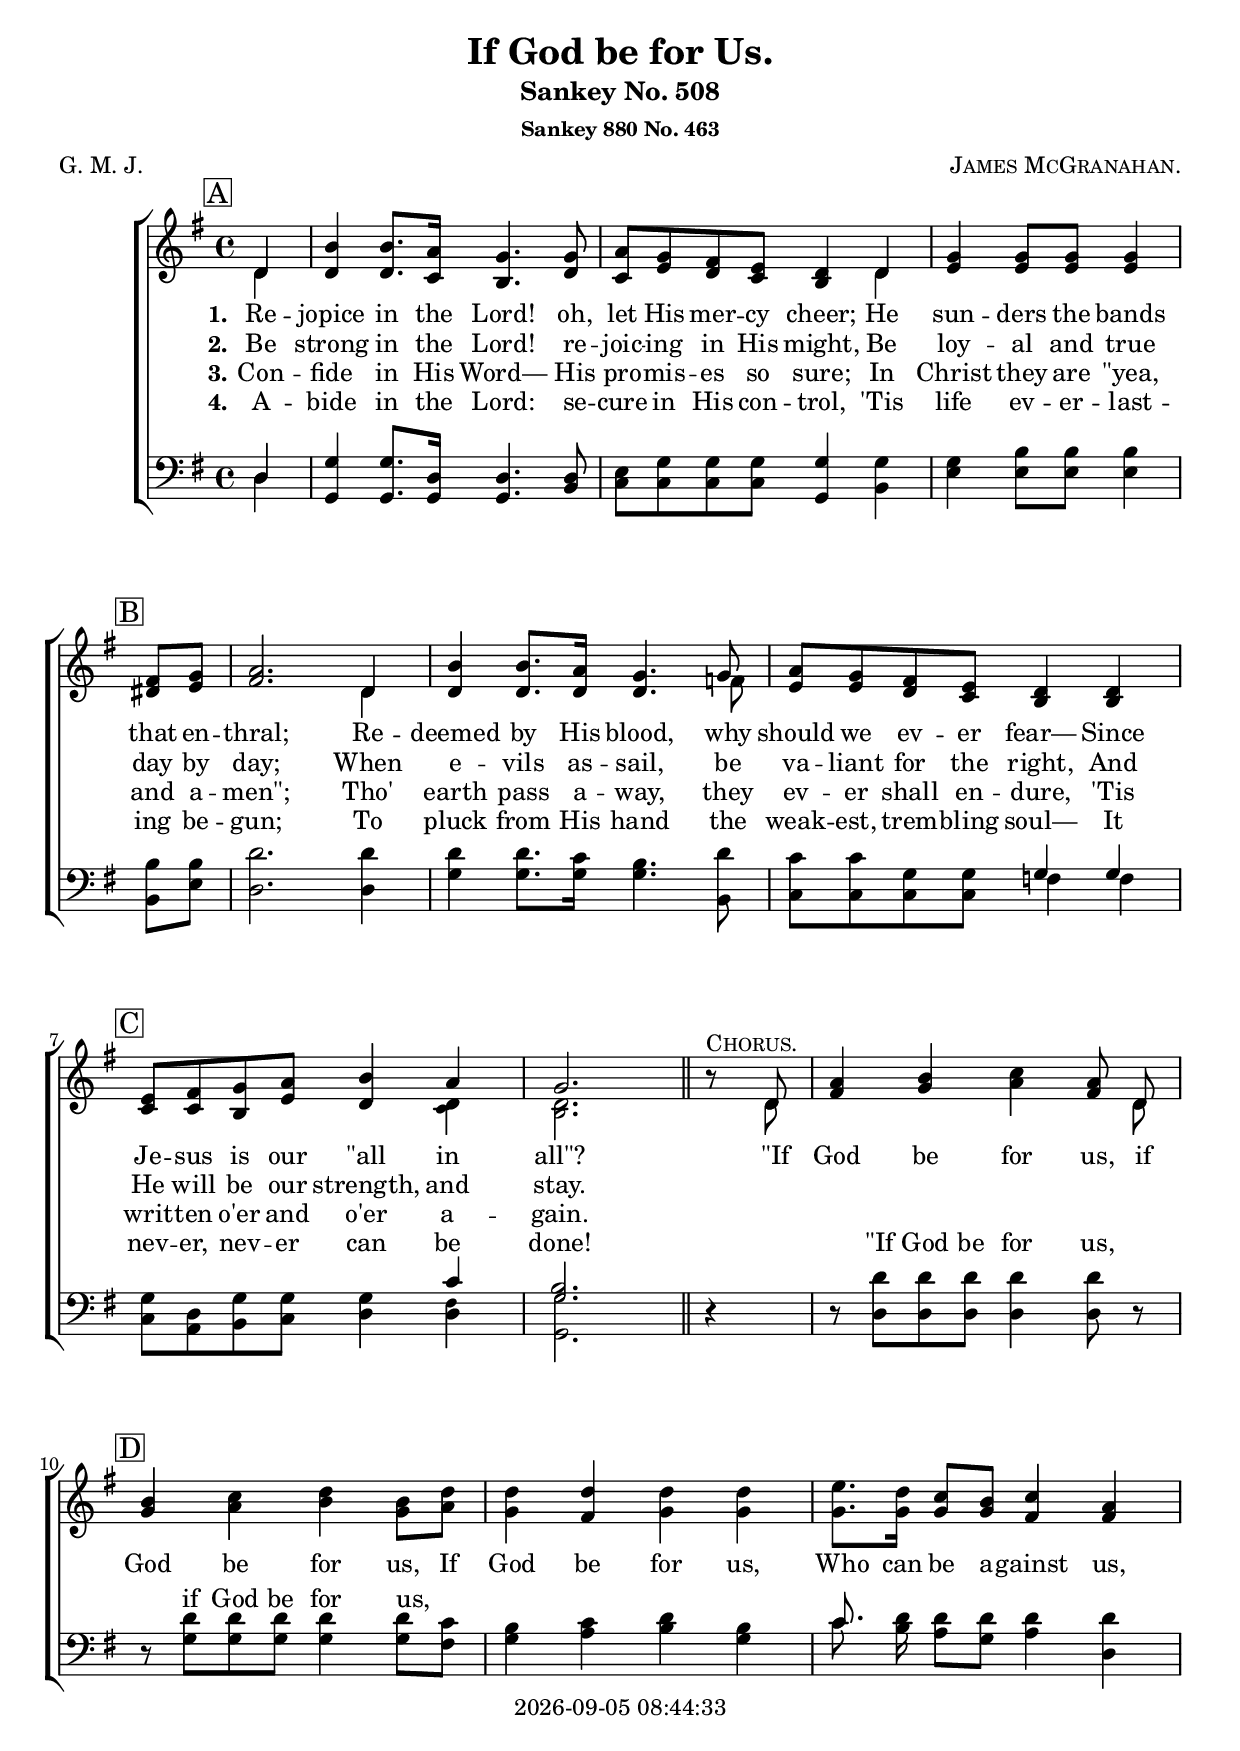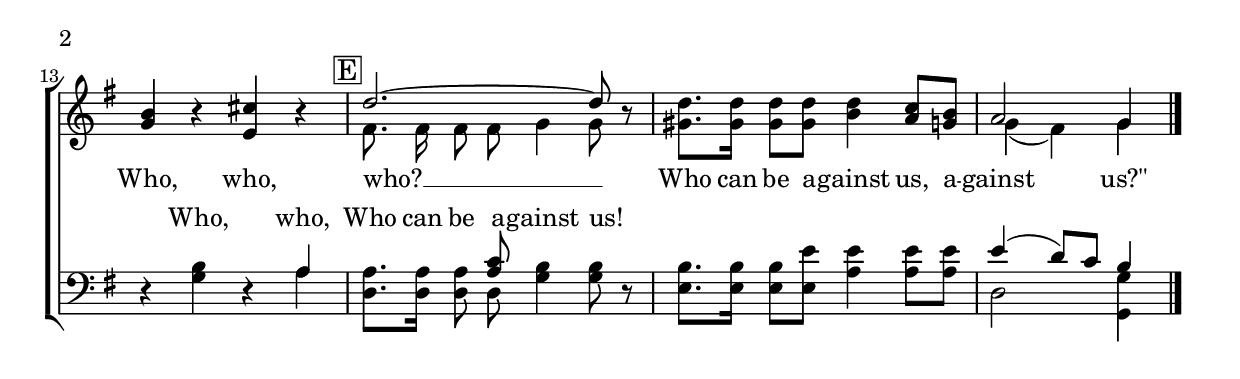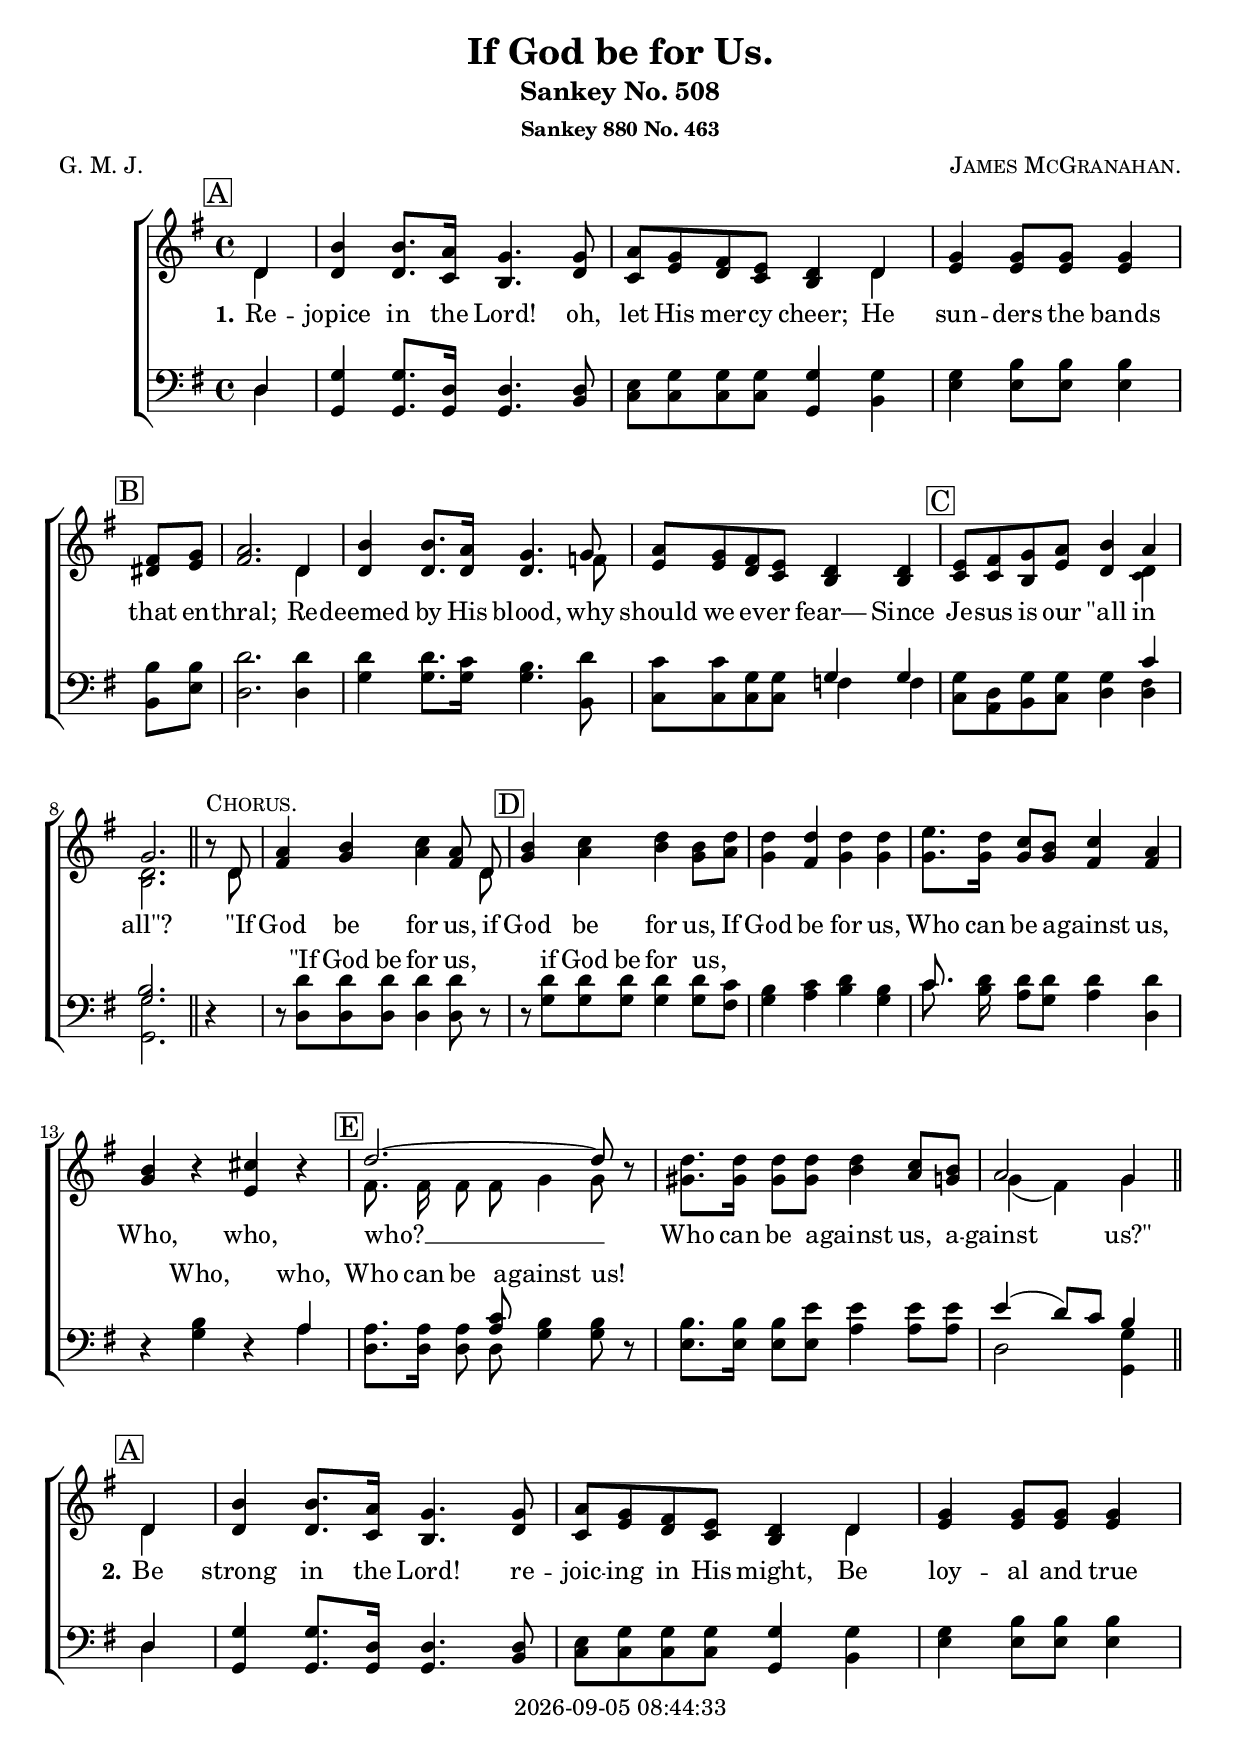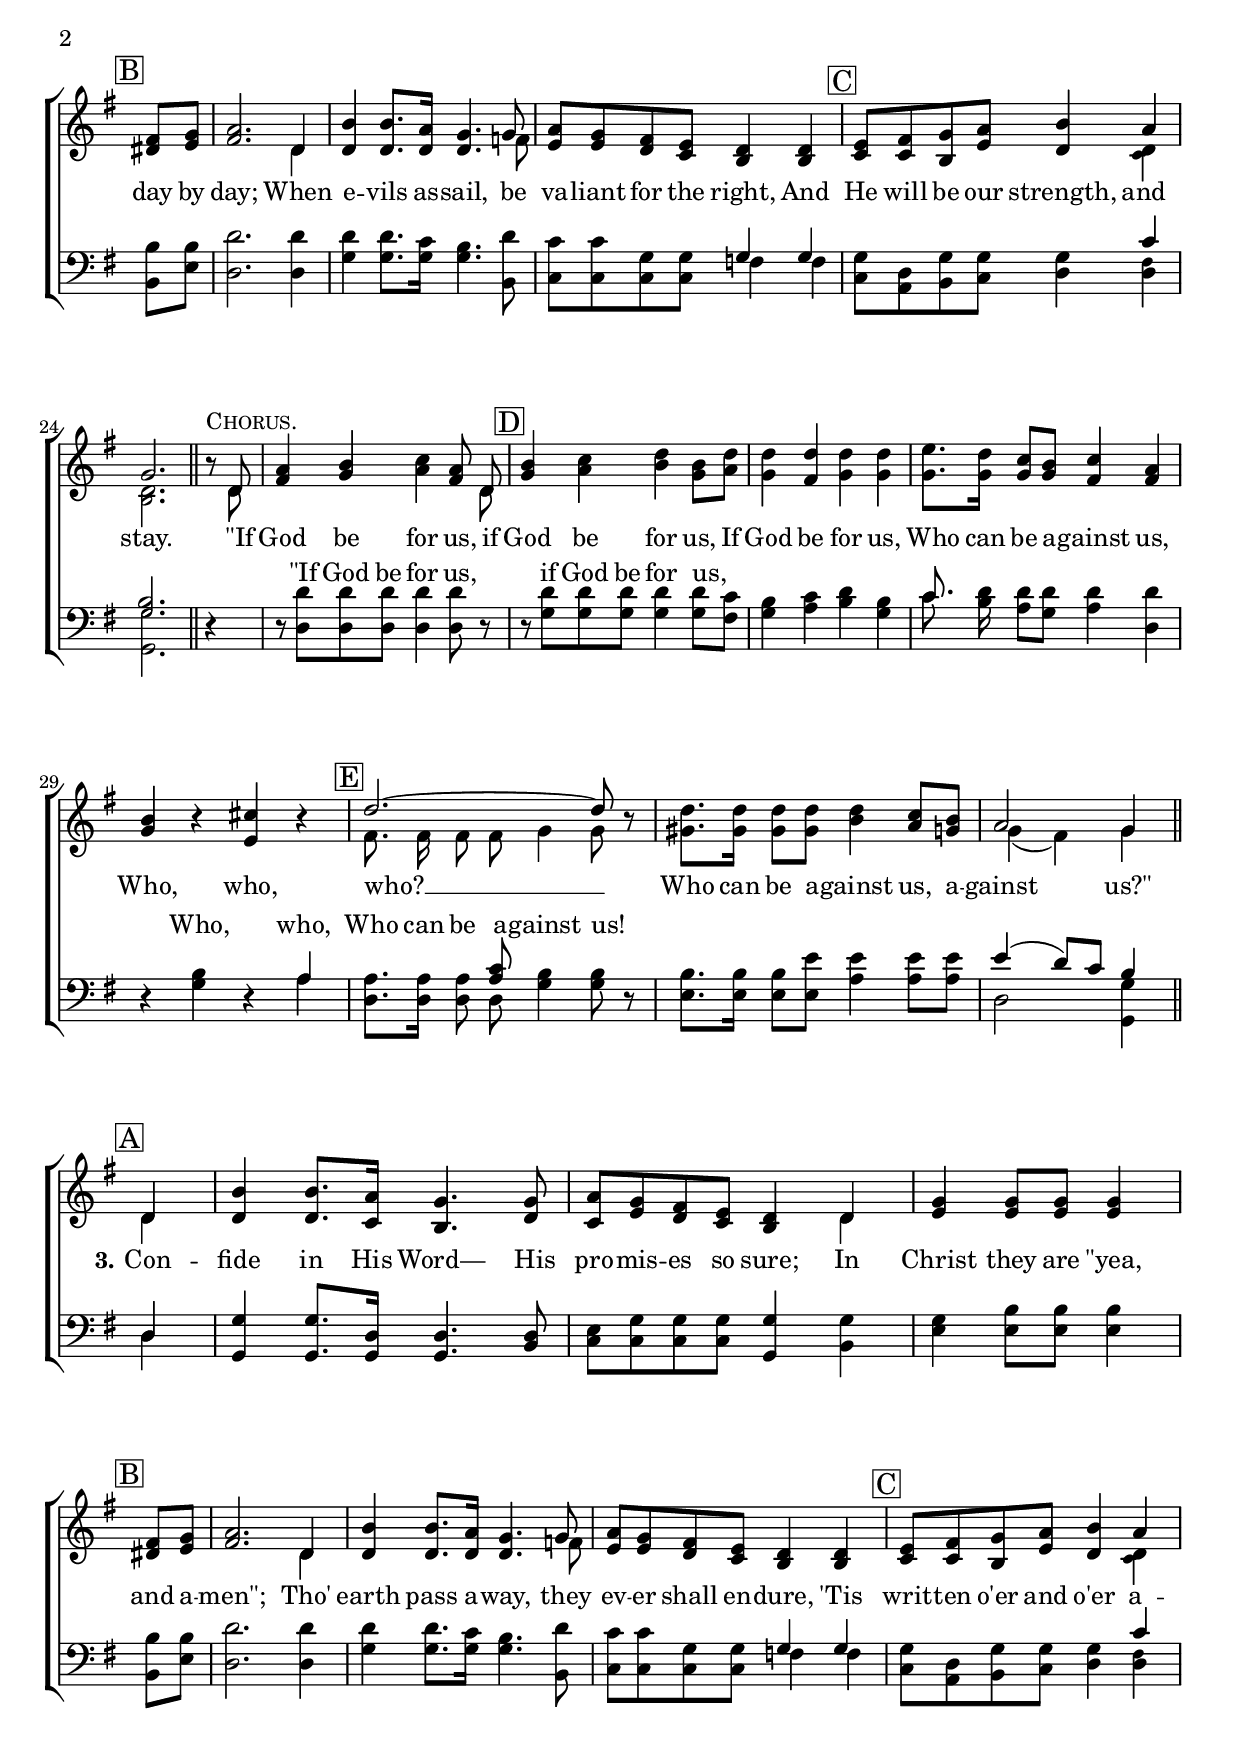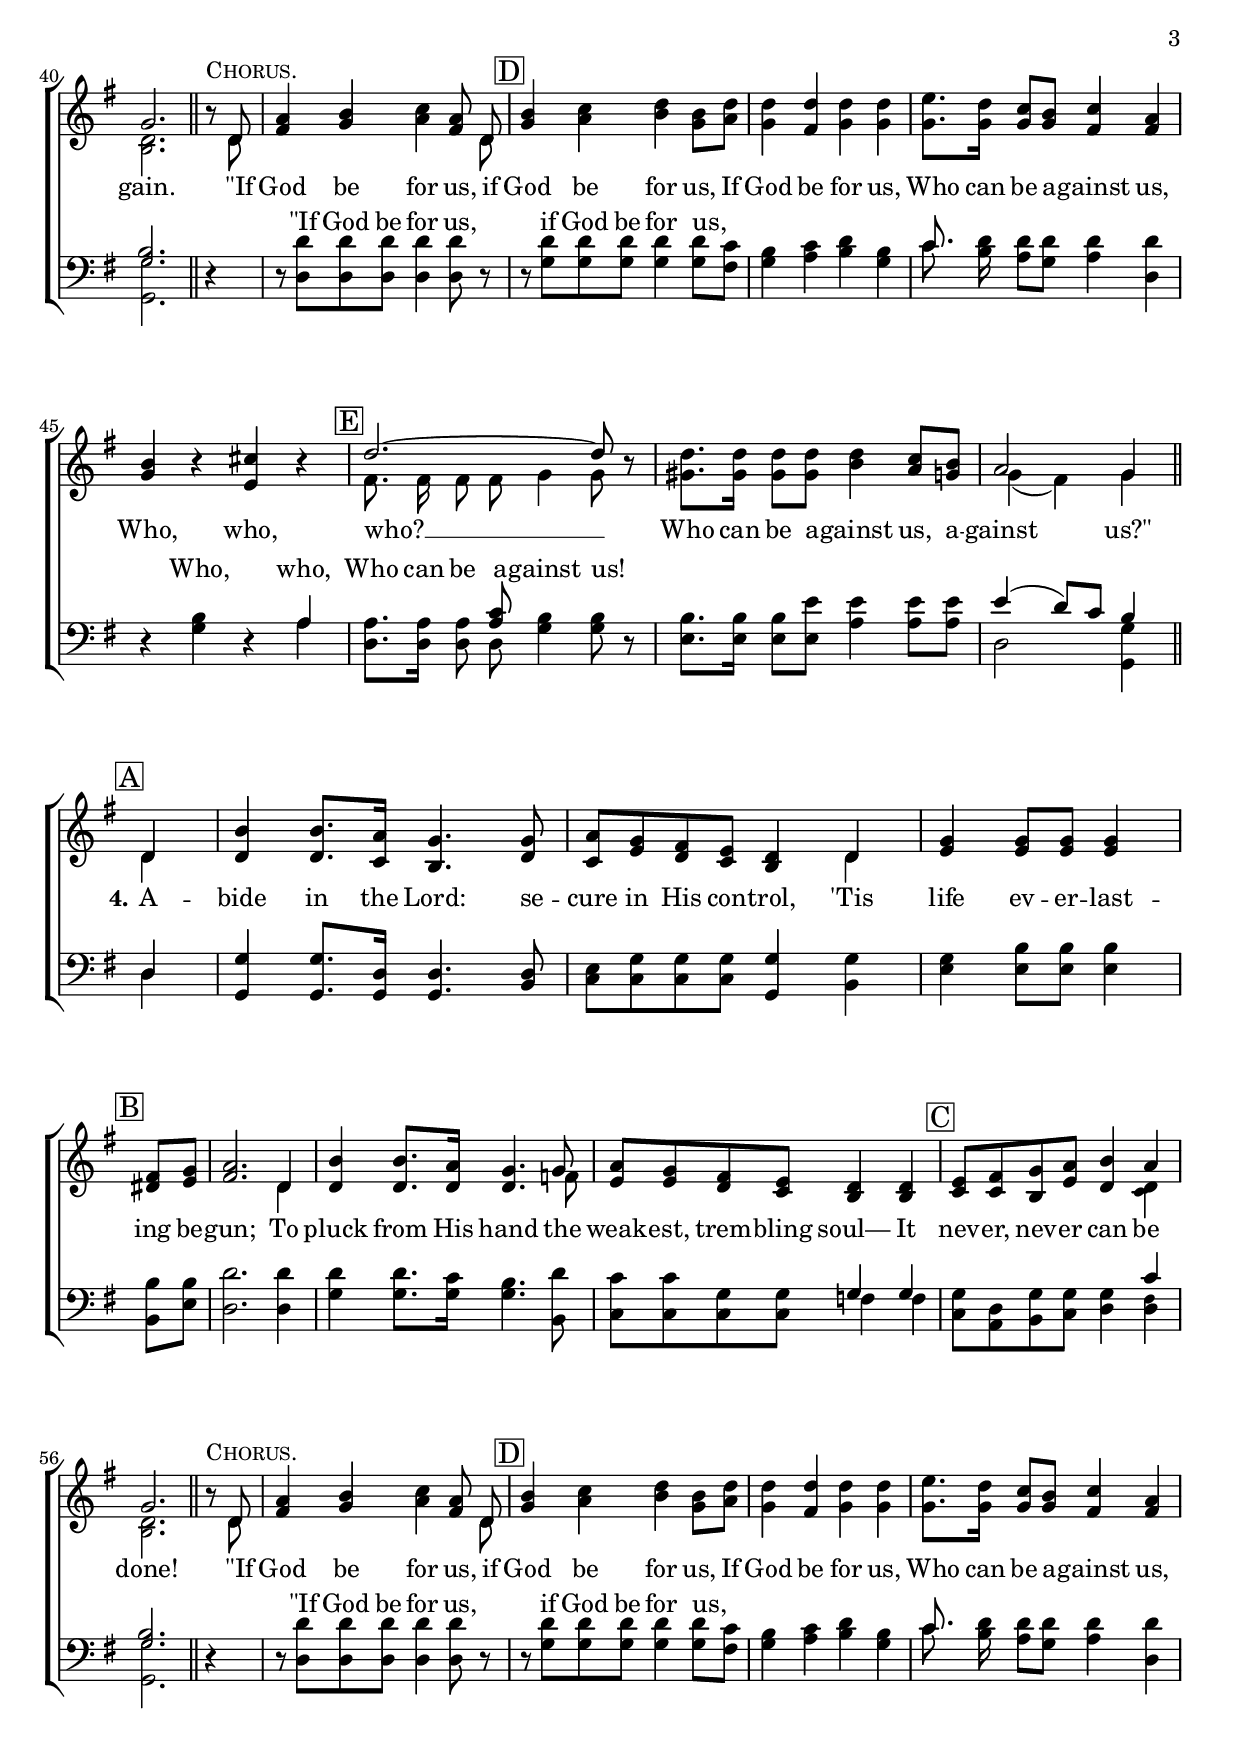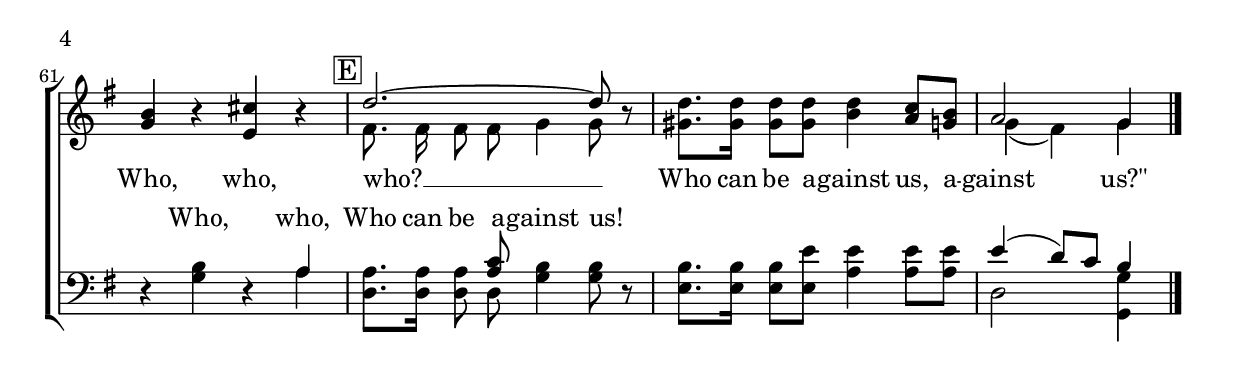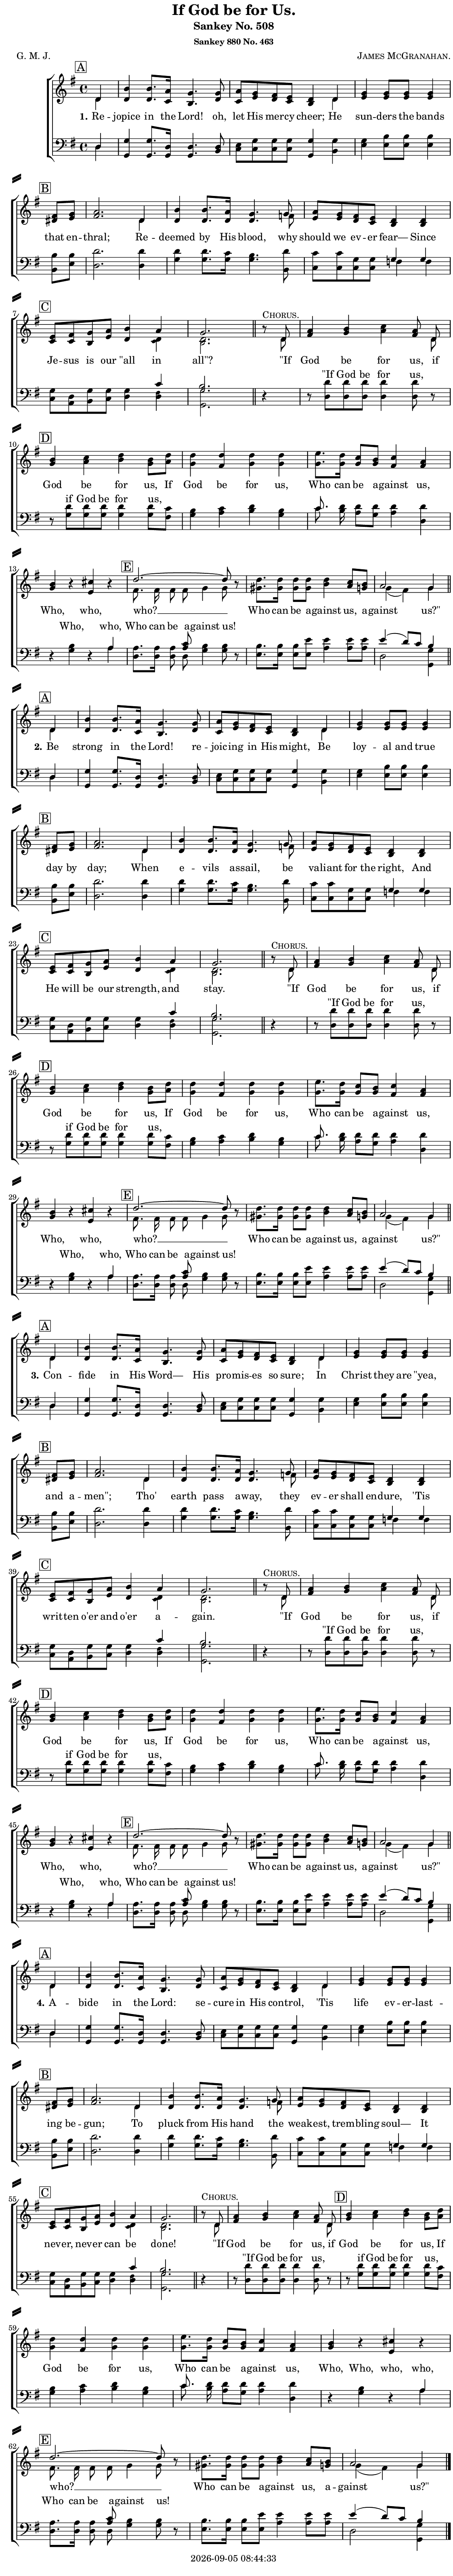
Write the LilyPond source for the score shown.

\version "2.22.1"

\include "articulate.ly"

today = #(strftime "%Y-%m-%d %H:%M:%S" (localtime (current-time)))

\header {
% centered at top
%  dedication  = "dedication"
  title       = "If God be for Us."
  subtitle    = "Sankey No. 508"
  subsubtitle = "Sankey 880 No. 463"
%  instrument  = "instrument"
  
% arrangement of following lines:
%
%  poet    composer
%  meter   arranger
%  piece       opus

  composer    = \markup\smallCaps "James McGranahan."
%  arranger    = "arranger"
%  opus        = "opus"

  poet        = \markup\smallCaps "G. M. J."
%  meter       = \markup\smallCaps "meter"
%  piece       = \markup\smallCaps "piece"

% centered at bottom
% tagline     = "tagline" % default lilypond version
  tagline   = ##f
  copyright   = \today
}

% #(set-global-staff-size 16)

global = {
  \key g \major
  \time 4/4
  \partial 4
}

RehearsalTrack = {
% \set Score.currentBarNumber = #5
  \mark \markup { \box "A" } s4 s1*2 s2.
  \mark \markup { \box "B" } s4 s1*3
  \mark \markup { \box "C" }    s1*3
  \mark \markup { \box "D" }    s1*4
  \mark \markup { \box "E" }    s1*2 s2.
}

TempoTrack = {
  \set Score.tempoHideNote = ##t
  \tempo 4=120
}

nl = { \bar "||" \break }

soprano = \relative {
  \autoBeamOff
  d'4 | b'4 8. a16 g4. 8 | a g fis e d4 4 | g4 8 8 4 \bar "|" \break fis8 g |
  a2. d,4 | b'4 8. a16 g4. 8 | a8 g fis e d4 4 |
  e8 fis g a b4 a | g2. \bar "||" r8^\markup\smallCaps Chorus. d | a'4 b c a8 d, |
  b'4 c d b8 d | 4 4 4 4 | e8. d16 c8 b c4 a | b r cis r |
  d2.~8 r | 8. 16 8 8 4 c8 b | a2 g4
}

alto = \relative {
  \autoBeamOff
  d'4 | 4 8. c16 b4. d8 | c e d c b4 d | e4 8 8 4 dis8 e |
  fis2. d4 | 4 8. 16 4. f8 | e e d c b4 4 |
  c8 8 b e d4 <\tweak font-size #-2 c d> | <\tweak font-size #-2 b d>2. r8 d | fis4 g a fis8 d |
  g4 a b g8 a | g4 fis g g | 8. 16 8 8 fis4 4 | g r e r |
  fis8. 16 8 8 g4 8 r | gis8. 16 8 8 b4 a8 g | g4(fis) g
}

tenor = \relative {
  \autoBeamOff
  d4 | g4 8. d16 4. 8 | e8 g g g g4 4 | 4 b8 8 4 8 8 |
  d2. 4 | 4 8. c16 b4. d8 | c c g g8 4 4 |
  g8 d g g g4 c | <\tweak font-size #-2 g b>2. r4 | r8 d' d d8 4 8 r |
  r8 d d d d4 8 c | b4 c d b | c8. d16 8 8 4 4 | r4 b r a |
  a8. 16 8 <a c> b4 8 r | 8. 16 8 e8 4 8 8 | 4(d8) [c] b4
}

bass = \relative {
  \autoBeamOff
  d4 | g,4 8. 16 4. b8 | c8 8 8 8 g4 b | e4 8 8 4 b8 e |
  d2. 4 | g4 8. 16 4. b,8 | c8 8 8 8 f4 4 |
  c8 a b c d4 <d \tweak font-size #-2 fis> | <g, \tweak font-size #-2 g'>2. r4 | r8 d'8 8 8 4 8 r |
  r8 g8 8 8 4 8 fis | g4 a b g | c8. b16 a8 g a4 d, | r4 g r a |
  d,8. 16 8 8 g4 8 r | e8. 16 8 8 a4 8 8 | d,2 <g, g'>4
}

nom  = {   \set ignoreMelismata = ##t }
yesm = { \unset ignoreMelismata       }

chorus = \lyricmode {
  "\"If" God be for us,
  if God be for us,
  If God be for us, Who can be a -- gainst us,
  Who, who, who? __
  Who can be a -- gainst us, a -- gainst "us?\""
}

chorusMen = \lyricmode {
  _ _ _ _ _ _ _ _ _ _ _
  _ _ _ _ _ _ _ _
  _ _ _ _ _ _ _ _ _ _ _
  _ _ _ _ _ _ _ _
  "\"If" God be for us, if God be for us,
  _ _ _ _ _ _ _ _ _ _ _
  Who, who, Who can be a -- gainst us!
  _ _ _ _ _ _ _ _ _
  
}

verses = 4

wordsOne = \lyricmode {
  \set stanza = "1."
  Re -- jopice in the Lord! oh, let His mer -- cy cheer;
  He sun -- ders the bands that en -- thral;
  Re -- deemed by His blood, why should we ev -- er fear—
  Since Je -- sus is our "\"all" in "all\"?"
}
  
wordsTwo = \lyricmode {
  \set stanza = "2."
  Be strong in the Lord! re -- joic -- ing in His might,
  Be loy -- al and true day by day;
  When e -- vils as -- sail, be va -- liant for the right,
  And He will be our strength, and stay.
}
  
wordsThree = \lyricmode {
  \set stanza = "3."
  Con -- fide in His Word— His pro -- mis -- es so sure;
  In Christ they are "\"yea," and a -- "men\";"
  Tho' earth pass a -- way, they ev -- er shall en -- dure,
  'Tis writ -- ten o'er and o'er a -- gain.
}
  
wordsFour = \lyricmode {
  \set stanza = "4."
  A -- bide in the Lord: se -- cure in His con -- trol,
  'Tis life ev -- er -- last -- ing be -- gun;
  To pluck from His hand the weak -- est, trem -- bling soul—
  It nev -- er, nev -- er can be done!
}
  
wordsMidiSop = \lyricmode {
  \set stanza = "1."
  "Re" "jopice " "in " "the " "Lord! " "oh, " "let " "His " mer "cy " "cheer; "
  "\nHe " sun "ders " "the " "bands " "that " en "thral; "
  "\nRe" "deemed " "by " "His " "blood, " "why " "should " "we " ev "er " "fear— "
  "\nSince " Je "sus " "is " "our " "\"all " "in " "all\"? "
  "\n\"If " "God " "be " "for " "us, "
  "\nif " "God " "be " "for " "us, "
  "\nIf " "God " "be " "for " "us, " "Who " "can " "be " a "gainst " "us, "
  "\nWho, " "who, " "who? " 
  "\nWho " "can " "be " a "gainst " "us, " a "gainst " "us?\"\n"

  \set stanza = "2."
  "\nBe " "strong " "in " "the " "Lord! " re joic "ing " "in " "His " "might, "
  "\nBe " loy "al " "and " "true " "day " "by " "day; "
  "\nWhen " e "vils " as "sail, " "be " va "liant " "for " "the " "right, "
  "\nAnd " "He " "will " "be " "our " "strength, " "and " "stay. "
  "\n\"If " "God " "be " "for " "us, "
  "\nif " "God " "be " "for " "us, "
  "\nIf " "God " "be " "for " "us, " "Who " "can " "be " a "gainst " "us, "
  "\nWho, " "who, " "who? " 
  "\nWho " "can " "be " a "gainst " "us, " a "gainst " "us?\"\n"

  \set stanza = "3."
  "\nCon" "fide " "in " "His " "Word— " "His " pro mis "es " "so " "sure; "
  "\nIn " "Christ " "they " "are " "\"yea, " "and " a "men\"; "
  "\nTho' " "earth " "pass " a "way, " "they " ev "er " "shall " en "dure, "
  "\n'Tis " writ "ten " "o'er " "and " "o'er " a "gain. "
  "\n\"If " "God " "be " "for " "us, "
  "\nif " "God " "be " "for " "us, "
  "\nIf " "God " "be " "for " "us, " "Who " "can " "be " a "gainst " "us, "
  "\nWho, " "who, " "who? " 
  "\nWho " "can " "be " a "gainst " "us, " a "gainst " "us?\"\n"

  \set stanza = "4."
  "\nA" "bide " "in " "the " "Lord: " se "cure " "in " "His " con "trol, "
  "\n'Tis " "life " ev er last "ing " be "gun; "
  "\nTo " "pluck " "from " "His " "hand " "the " weak "est, " trem "bling " "soul— "
  "\nIt " nev "er, " nev "er " "can " "be " "done! "
  "\n\"If " "God " "be " "for " "us, "
  "\nif " "God " "be " "for " "us, "
  "\nIf " "God " "be " "for " "us, " "Who " "can " "be " a "gainst " "us, "
  "\nWho, " "who, " "who? " 
  "\nWho " "can " "be " a "gainst " "us, " a "gainst " "us?\" "
}

wordsMidiMen = \lyricmode {
  \set stanza = "1."
  "Re" "jopice " "in " "the " "Lord! " "oh, " "let " "His " mer "cy " "cheer; "
  "\nHe " sun "ders " "the " "bands " "that " en "thral; "
  "\nRe" "deemed " "by " "His " "blood, " "why " "should " "we " ev "er " "fear— "
  "\nSince " Je "sus " "is " "our " "\"all " "in " "all\"? "
  "\n\"If " "God " "be " "for " "us, "
  "\nif " "God " "be " "for " "us, "
  "\nIf " "God " "be " "for " "us, " "Who " "can " "be " a "gainst " "us, "
  "\nWho, " "who, " "Who " "can " "be " a "gainst " "us! "
  "\nWho " "can " "be " a "gainst " "us, " a "gainst " "us?\"\n"

  \set stanza = "2."
  "\nBe " "strong " "in " "the " "Lord! " re joic "ing " "in " "His " "might, "
  "\nBe " loy "al " "and " "true " "day " "by " "day; "
  "\nWhen " e "vils " as "sail, " "be " va "liant " "for " "the " "right, "
  "\nAnd " "He " "will " "be " "our " "strength, " "and " "stay. "
  "\n\"If " "God " "be " "for " "us, "
  "\nif " "God " "be " "for " "us, "
  "\nIf " "God " "be " "for " "us, " "Who " "can " "be " a "gainst " "us, "
  "\nWho, " "who, " "Who " "can " "be " a "gainst " "us! "
  "\nWho " "can " "be " a "gainst " "us, " a "gainst " "us?\"\n"

  \set stanza = "3."
  "\nCon" "fide " "in " "His " "Word— " "His " pro mis "es " "so " "sure; "
  "\nIn " "Christ " "they " "are " "\"yea, " "and " a "men\"; "
  "\nTho' " "earth " "pass " a "way, " "they " ev "er " "shall " en "dure, "
  "\n'Tis " writ "ten " "o'er " "and " "o'er " a "gain. "
  "\n\"If " "God " "be " "for " "us, "
  "\nif " "God " "be " "for " "us, "
  "\nIf " "God " "be " "for " "us, " "Who " "can " "be " a "gainst " "us, "
  "\nWho, " "who, " "Who " "can " "be " a "gainst " "us! "
  "\nWho " "can " "be " a "gainst " "us, " a "gainst " "us?\"\n"

  \set stanza = "4."
  "\nA" "bide " "in " "the " "Lord: " se "cure " "in " "His " con "trol, "
  "\n'Tis " "life " ev er last "ing " be "gun; "
  "\nTo " "pluck " "from " "His " "hand " "the " weak "est, " trem "bling " "soul— "
  "\nIt " nev "er, " nev "er " "can " "be " "done! "
  "\n\"If " "God " "be " "for " "us, "
  "\nif " "God " "be " "for " "us, "
  "\nIf " "God " "be " "for " "us, " "Who " "can " "be " a "gainst " "us, "
  "\nWho, " "who, " "Who " "can " "be " a "gainst " "us! "
  "\nWho " "can " "be " a "gainst " "us, " a "gainst " "us?\" "
}

\book {
  \bookOutputSuffix "midi-sop"
  \score {
%    \articulate
        \new ChoirStaff <<
                                % Soprano staff
          \new Staff = soprano
          <<
            \new Voice { \repeat unfold \verses \TempoTrack     }
            \new Voice { \global \repeat unfold \verses \soprano \bar "|." }
            \addlyrics \wordsMidiSop
          >>
                                % Alto staff
          \new Staff = alto
          <<
            \new Voice { \global \repeat unfold \verses { \alto \nl } \bar "|." }
          >>
                                % Tenor staff
          \new Staff = tenor
          <<
            \clef "treble_8"
            \new Voice { \global \repeat unfold \verses \tenor }
          >>
                                % Bass staff
          \new Staff = bass
          <<
            \clef "bass"
            \new Voice { \global \repeat unfold \verses \bass }
          >>
        >>
    \midi {}
  }
}

\book {
  \bookOutputSuffix "midi-alto"
  \score {
%    \articulate
        \new ChoirStaff <<
                                % Soprano staff
          \new Staff = soprano
          <<
            \new Voice { \repeat unfold \verses \TempoTrack     }
            \new Voice { \global \repeat unfold \verses \soprano \bar "|." }
          >>
                                % Alto staff
          \new Staff = alto
          <<
            \new Voice { \global \repeat unfold \verses { \alto \nl } \bar "|." }
            \addlyrics \wordsMidiMen
          >>
                                % Tenor staff
          \new Staff = tenor
          <<
            \clef "treble_8"
            \new Voice { \global \repeat unfold \verses \tenor }
          >>
                                % Bass staff
          \new Staff = bass
          <<
            \clef "bass"
            \new Voice { \global \repeat unfold \verses \bass }
          >>
        >>
    \midi {}
  }
}

\book {
  \bookOutputSuffix "midi-men"
  \score {
%    \articulate
        \new ChoirStaff <<
                                % Soprano staff
          \new Staff = soprano
          <<
            \new Voice { \repeat unfold \verses \TempoTrack     }
            \new Voice { \global \repeat unfold \verses \soprano \bar "|." }
          >>
                                % Alto staff
          \new Staff = alto
          <<
            \new Voice { \global \repeat unfold \verses { \alto \nl } \bar "|." }
          >>
                                % Tenor staff
          \new Staff = tenor
          <<
            \clef "treble_8"
            \new Voice { \global \repeat unfold \verses \tenor }
            \addlyrics \wordsMidiMen
          >>
                                % Bass staff
          \new Staff = bass
          <<
            \clef "bass"
            \new Voice { \global \repeat unfold \verses \bass }
          >>
        >>
    \midi {}
  }
}

\book {
  \bookOutputSuffix "repeat"
  \score {
        \new ChoirStaff <<
                                  % Joint soprano/alto staff
          \new Staff = women \with { printPartCombineTexts = ##f }
          <<
            \new Voice \RehearsalTrack
            \new Voice \TempoTrack
            \new NullVoice = "aligner" \soprano
            \new Voice \partCombine #'(2 . 88) { \global \soprano \bar "|." } { \global \alto }
            \new Lyrics \lyricsto "aligner" { \wordsOne \chorus }
            \new Lyrics \lyricsto "aligner"   \wordsTwo
            \new Lyrics \lyricsto "aligner"   \wordsThree
            \new Lyrics \lyricsto "aligner"   \wordsFour
          >>
                                  % Joint tenor/bass staff
          \new Staff = men \with { printPartCombineTexts = ##f }
          <<
            \clef "bass"
            \new Voice \partCombine #'(2 . 88) { \global \tenor } { \global \bass }
            \new NullVoice = alignerT { \tenor }
          >>
          \new Lyrics \with {alignAboveContext = men} \lyricsto alignerT \chorusMen
        >>
    \layout {
      indent = 1.5\cm
      \pointAndClickOff
      \context {
        \Staff \RemoveAllEmptyStaves
      }
    }
  }
}

singlescore = {
        \new ChoirStaff <<
                                  % Joint soprano/alto staff
          \new Staff = women \with { printPartCombineTexts = ##f }
          <<
            \new Voice { \repeat unfold \verses \RehearsalTrack }
            \new Voice { \repeat unfold \verses \TempoTrack }
            \new NullVoice = "aligner" { \repeat unfold \verses \soprano }
            \new Voice \partCombine #'(2 . 88) { \global \repeat unfold \verses \soprano \bar "|." }
                                    { \global \repeat unfold \verses { \alto \nl } \bar "|." }
            \new Lyrics \lyricsto "aligner" { \wordsOne   \chorus
                                              \wordsTwo   \chorus
                                              \wordsThree \chorus
                                              \wordsFour  \chorus
                                            }
          >>
                                  % Joint tenor/bass staff
          \new Staff = men \with { printPartCombineTexts = ##f }
          <<
            \clef "bass"
            \new Voice \partCombine #'(2 . 88) { \global \repeat unfold \verses \tenor }
                                    { \global \repeat unfold \verses \bass }
            \new NullVoice = alignerT { \repeat unfold \verses \tenor }
          >>
          \new Lyrics \with {alignAboveContext = men} \lyricsto alignerT { \repeat unfold \verses \chorusMen }
        >>
}

\book {
  \bookOutputSuffix "single"
  \score {
    \singlescore
    \layout {
      indent = 1.5\cm
      \pointAndClickOff
      \context {
        \Staff \RemoveAllEmptyStaves
      }
    }
  }
}

\book {
  \bookOutputSuffix "singlepage"
  \paper {
    top-margin = 0
    left-margin = 7
    right-margin = 1
    paper-width = 190\mm
    page-breaking = #ly:one-page-breaking
    system-system-spacing.basic-distance = #15
    system-separator-markup = \slashSeparator
  }
  \score {
    \singlescore
    \layout {
      indent = 1.5\cm
      \pointAndClickOff
      \context {
        \Staff \RemoveAllEmptyStaves
      }
    }
  }
}
